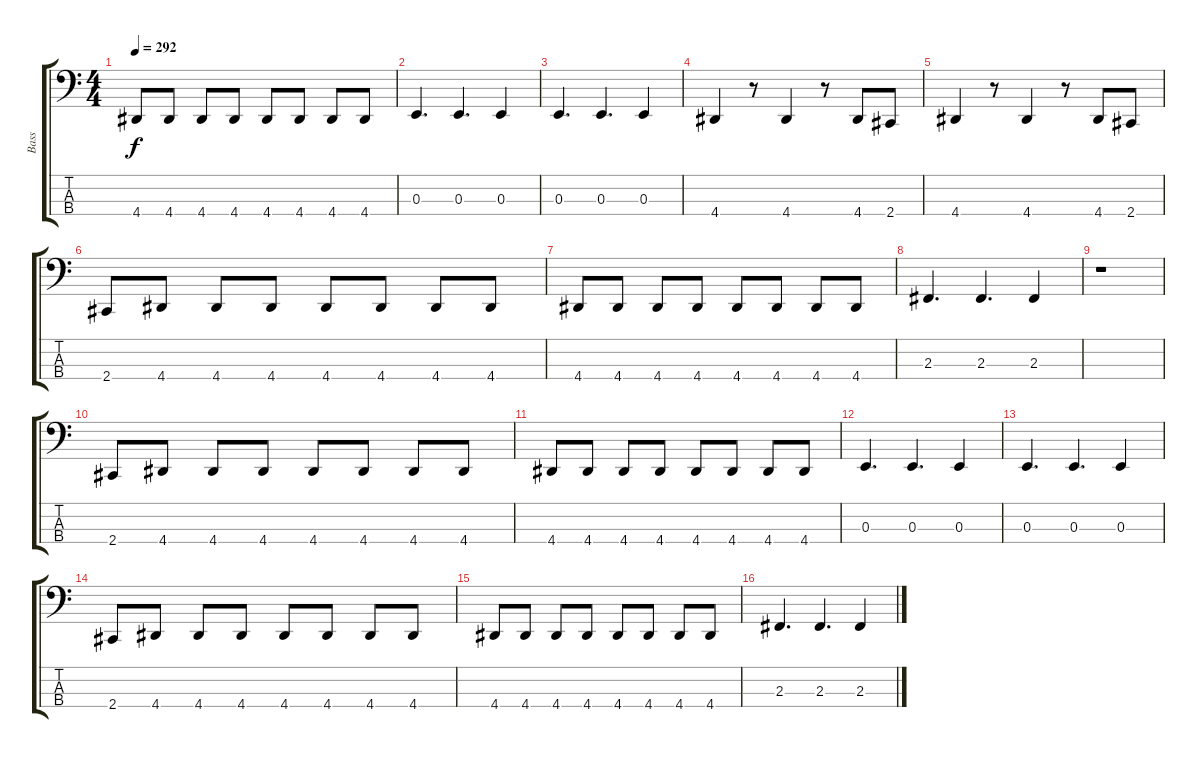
\track ("Bass" "Bass") {instrument electricbasspick}
\staff {score tabs}
\tuning (D2 A1 E1 B0) {hide}
\ts (4 4)
\tempo 292
\clef f4
\ks c
4.4.8{dy f} 4.4.8 4.4.8 4.4.8 4.4.8 4.4.8 4.4.8 4.4.8 |
0.3.4{d} 0.3.4{d} 0.3.4 |
0.3.4{d} 0.3.4{d} 0.3.4 |
4.4.4 r.8 4.4.4 r.8 4.4.8 2.4.8 |
4.4.4 r.8 4.4.4 r.8 4.4.8 2.4.8 |
2.4.8 4.4.8 4.4.8 4.4.8 4.4.8 4.4.8 4.4.8 4.4.8 |
4.4.8 4.4.8 4.4.8 4.4.8 4.4.8 4.4.8 4.4.8 4.4.8 |
2.3.4{d} 2.3.4{d} 2.3.4 |
r.1 |
2.4.8 4.4.8 4.4.8 4.4.8 4.4.8 4.4.8 4.4.8 4.4.8 |
4.4.8 4.4.8 4.4.8 4.4.8 4.4.8 4.4.8 4.4.8 4.4.8 |
0.3.4{d} 0.3.4{d} 0.3.4 |
0.3.4{d} 0.3.4{d} 0.3.4 |
2.4.8 4.4.8 4.4.8 4.4.8 4.4.8 4.4.8 4.4.8 4.4.8 |
4.4.8 4.4.8 4.4.8 4.4.8 4.4.8 4.4.8 4.4.8 4.4.8 |
2.3.4{d} 2.3.4{d} 2.3.4
